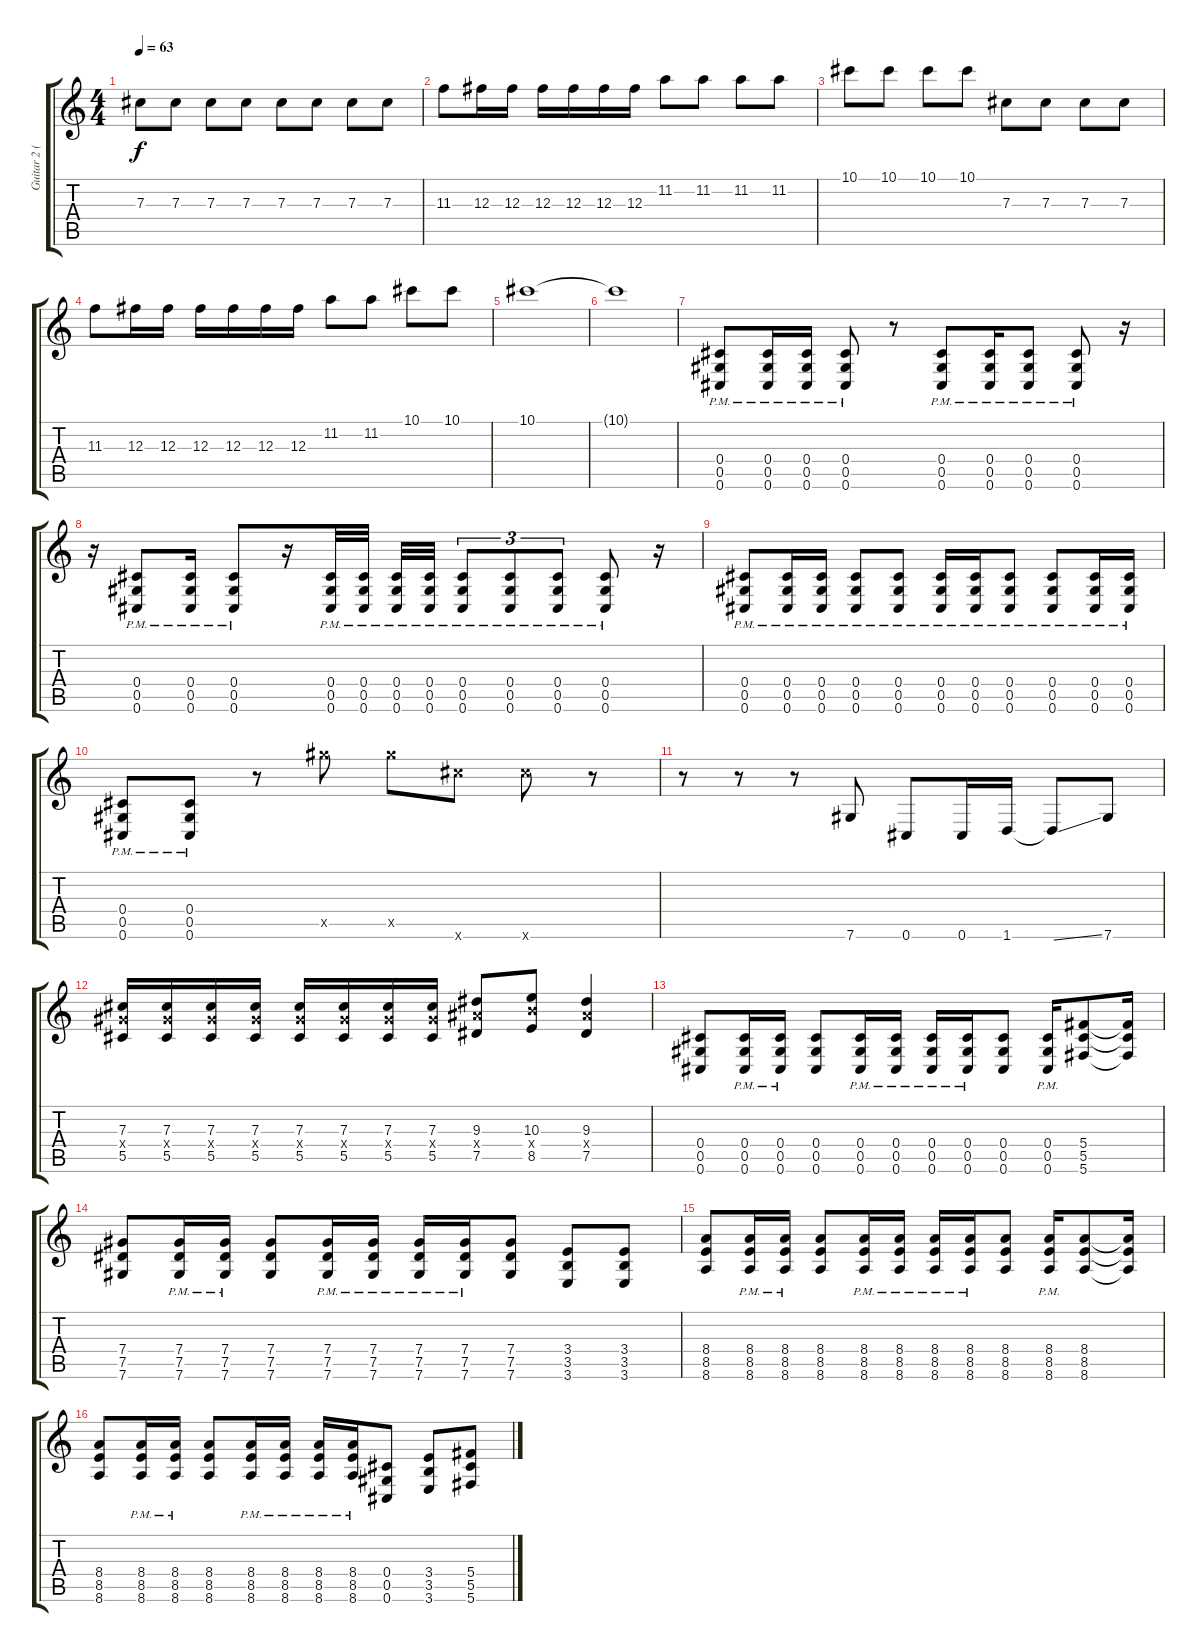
\track ("Guitar 2 (Drop C#)" "Guitar 2 (") {instrument distortionguitar}
\staff {score tabs}
\tuning (Eb4 Bb3 Gb3 Db3 Ab2 Db2) {hide}
\ts (4 4)
\tempo 63
\clef g2
\ks c
7.3.8{dy f} 7.3.8 7.3.8 7.3.8 7.3.8 7.3.8 7.3.8 7.3.8 |
11.3.8 12.3.16 12.3.16 12.3.16 12.3.16 12.3.16 12.3.16 11.2.8 11.2.8 11.2.8 11.2.8 |
10.1.8 10.1.8 10.1.8 10.1.8 7.3.8 7.3.8 7.3.8 7.3.8 |
11.3.8 12.3.16 12.3.16 12.3.16 12.3.16 12.3.16 12.3.16 11.2.8 11.2.8 10.1.8 10.1.8 |
10.1.1 |
10.1{t}.1 |
(0.4{pm} 0.5{pm} 0.6{pm}).8 (0.4{pm} 0.5{pm} 0.6{pm}).16 (0.4{pm} 0.5{pm} 0.6{pm}).16 (0.4{pm} 0.5{pm} 0.6{pm}).8 r.8 (0.4{pm} 0.5{pm} 0.6{pm}).8 (0.4{pm} 0.5{pm} 0.6{pm}).16 (0.4{pm} 0.5{pm} 0.6{pm}).8 (0.4{pm} 0.5{pm} 0.6{pm}).8 r.16 |
r.16 (0.4{pm} 0.5{pm} 0.6{pm}).8 (0.4{pm} 0.5{pm} 0.6{pm}).16 (0.4{pm} 0.5{pm} 0.6{pm}).8 r.16 (0.4{pm} 0.5{pm} 0.6{pm}).32 (0.4{pm} 0.5{pm} 0.6{pm}).32 (0.4{pm} 0.5{pm} 0.6{pm}).32 (0.4{pm} 0.5{pm} 0.6{pm}).32 (0.4{pm} 0.5{pm} 0.6{pm}).8{tu (3 2)} (0.4{pm} 0.5{pm} 0.6{pm}).8{tu (3 2)} (0.4{pm} 0.5{pm} 0.6{pm}).8{tu (3 2)} (0.4{pm} 0.5{pm} 0.6{pm}).8 r.16 |
(0.4{pm} 0.5{pm} 0.6{pm}).8 (0.4{pm} 0.5{pm} 0.6{pm}).16 (0.4{pm} 0.5{pm} 0.6{pm}).16 (0.4{pm} 0.5{pm} 0.6{pm}).8 (0.4{pm} 0.5{pm} 0.6{pm}).8 (0.4{pm} 0.5{pm} 0.6{pm}).16 (0.4{pm} 0.5{pm} 0.6{pm}).16 (0.4{pm} 0.5{pm} 0.6{pm}).8 (0.4{pm} 0.5{pm} 0.6{pm}).8 (0.4{pm} 0.5{pm} 0.6{pm}).16 (0.4{pm} 0.5{pm} 0.6{pm}).16 |
(0.4{pm} 0.5{pm} 0.6{pm}).8 (0.4{pm} 0.5{pm} 0.6{pm}).8 r.8 24.5{x}.8 24.5{x}.8 24.6{x}.8 24.6{x}.8 r.8 |
r.8 r.8 r.8 7.6.8 0.6.8 0.6.16 1.6.16 1.6{ss t}.8 7.6.8 |
(7.3 7.4{x} 5.5).16 (7.3 7.4{x} 5.5).16 (7.3 7.4{x} 5.5).16 (7.3 7.4{x} 5.5).16 (7.3 7.4{x} 5.5).16 (7.3 7.4{x} 5.5).16 (7.3 7.4{x} 5.5).16 (7.3 7.4{x} 5.5).16 (9.3 9.4{x} 7.5).8 (10.3 10.4{x} 8.5).8 (9.3 9.4{x} 7.5).4 |
(0.4 0.5 0.6).8 (0.4{pm} 0.5{pm} 0.6{pm}).16 (0.4{pm} 0.5{pm} 0.6{pm}).16 (0.4 0.5 0.6).8 (0.4{pm} 0.5{pm} 0.6{pm}).16 (0.4{pm} 0.5{pm} 0.6{pm}).16 (0.4{pm} 0.5{pm} 0.6{pm}).16 (0.4{pm} 0.5{pm} 0.6{pm}).16 (0.4 0.5 0.6).8 (0.4{pm} 0.5{pm} 0.6{pm}).16 (5.4 5.5 5.6).8 (5.4{t} 5.5{t} 5.6{t}).16 |
(7.4 7.5 7.6).8 (7.4{pm} 7.5{pm} 7.6{pm}).16 (7.4{pm} 7.5{pm} 7.6{pm}).16 (7.4 7.5 7.6).8 (7.4{pm} 7.5{pm} 7.6{pm}).16 (7.4{pm} 7.5{pm} 7.6{pm}).16 (7.4{pm} 7.5{pm} 7.6{pm}).16 (7.4{pm} 7.5{pm} 7.6{pm}).16 (7.4 7.5 7.6).8 (3.4 3.5 3.6).8 (3.4 3.5 3.6).8 |
(8.4 8.5 8.6).8 (8.4{pm} 8.5{pm} 8.6{pm}).16 (8.4{pm} 8.5{pm} 8.6{pm}).16 (8.4 8.5 8.6).8 (8.4{pm} 8.5{pm} 8.6{pm}).16 (8.4{pm} 8.5{pm} 8.6{pm}).16 (8.4{pm} 8.5{pm} 8.6{pm}).16 (8.4{pm} 8.5{pm} 8.6{pm}).16 (8.4 8.5 8.6).8 (8.4{pm} 8.5{pm} 8.6{pm}).16 (8.4 8.5 8.6).8 (8.4{t} 8.5{t} 8.6{t}).16 |
(8.4 8.5 8.6).8 (8.4{pm} 8.5{pm} 8.6{pm}).16 (8.4{pm} 8.5{pm} 8.6{pm}).16 (8.4 8.5 8.6).8 (8.4{pm} 8.5{pm} 8.6{pm}).16 (8.4{pm} 8.5{pm} 8.6{pm}).16 (8.4{pm} 8.5{pm} 8.6{pm}).16 (8.4{pm} 8.5{pm} 8.6{pm}).16 (0.4 0.5 0.6).8 (3.4 3.5 3.6).8 (5.4 5.5 5.6).8
